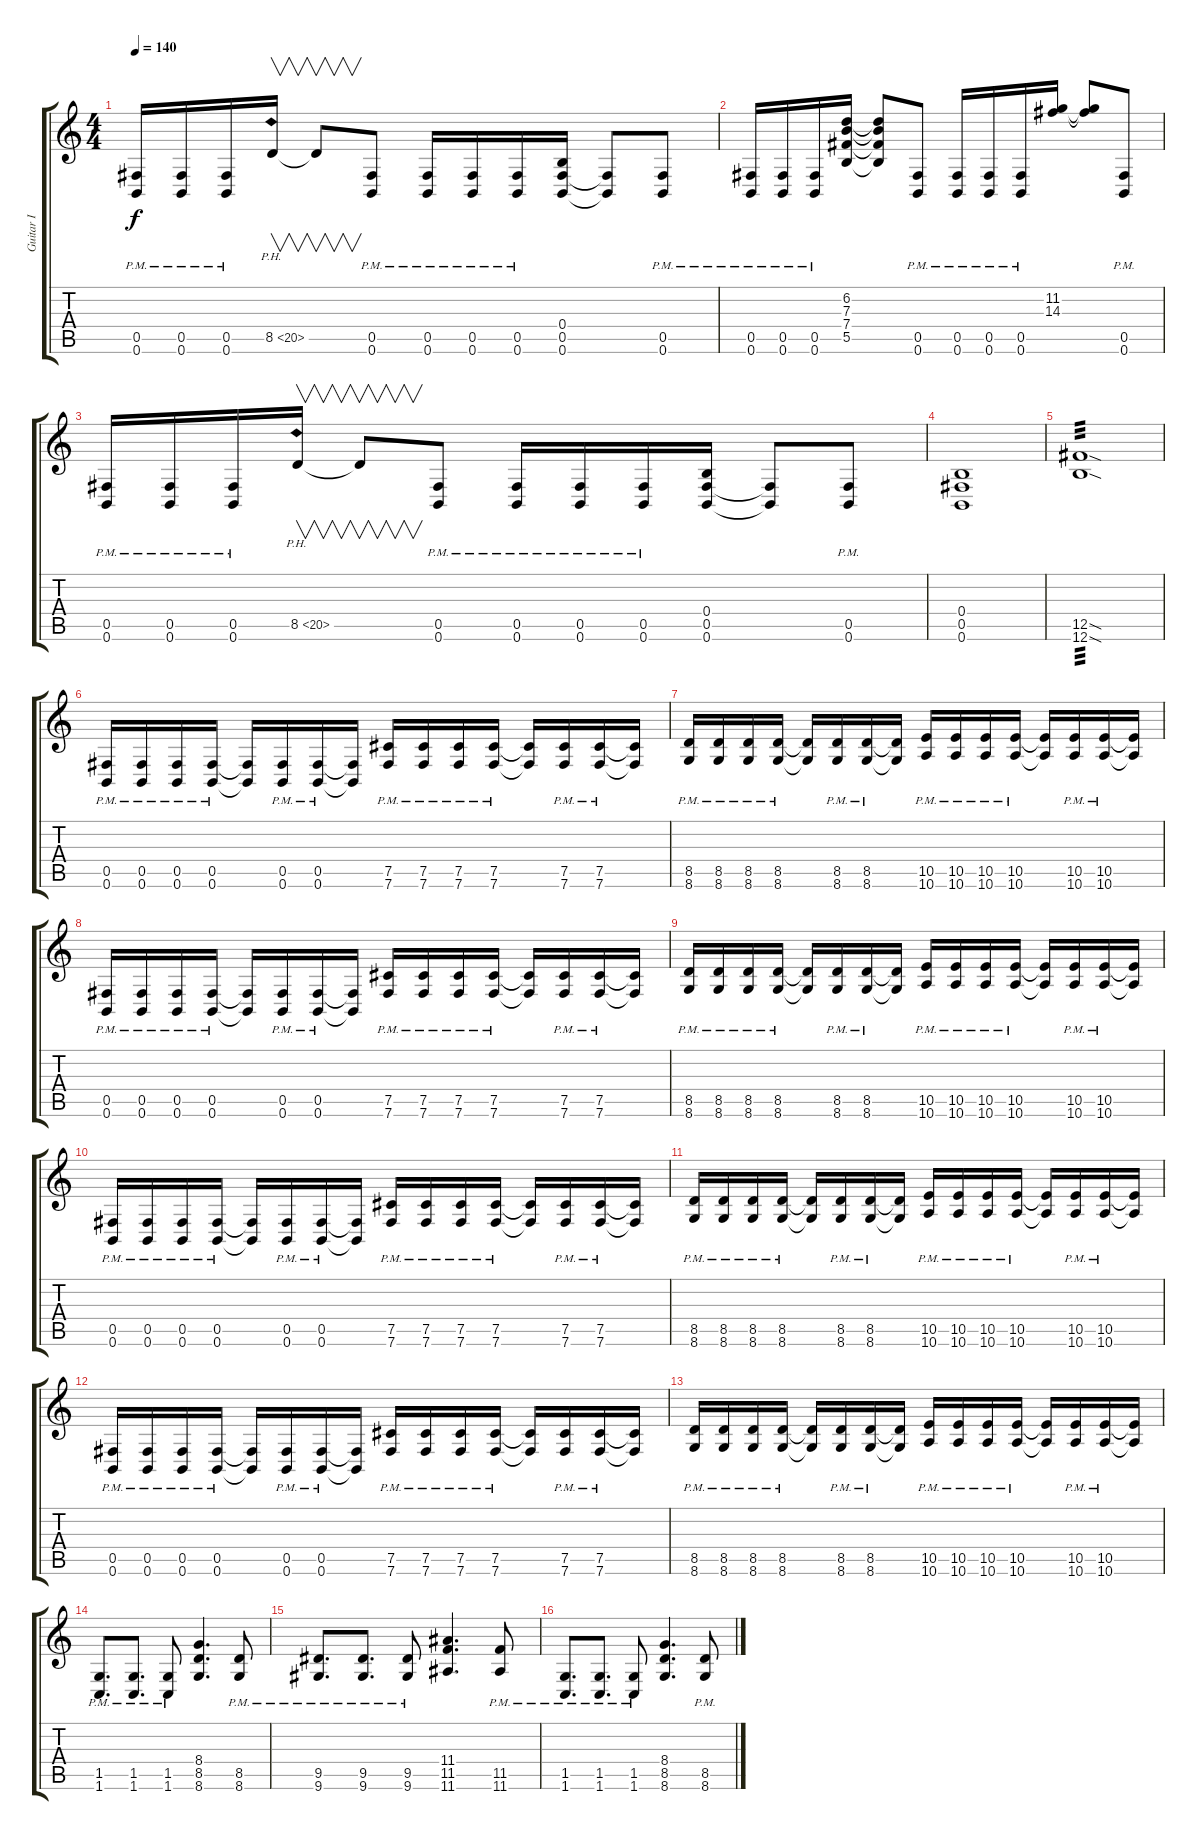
\track ("Guitar I" "Guitar I") {instrument distortionguitar}
\staff {score tabs}
\tuning (Db4 Ab3 E3 B2 Gb2 B1) {hide}
\ts (4 4)
\tempo 140
\clef g2
\ks c
(0.5{pm} 0.6{pm}).16{dy f} (0.5{pm} 0.6{pm}).16 (0.5{pm} 0.6{pm}).16 8.5{ph 12}.16{v} 8.5{t}.8{v} (0.5{pm} 0.6{pm}).8 (0.5{pm} 0.6{pm}).16 (0.5{pm} 0.6{pm}).16 (0.5{pm} 0.6{pm}).16 (0.4 0.5 0.6).16 (0.5{t} 0.6{t}).8 (0.5{pm} 0.6{pm}).8 |
(0.5{pm} 0.6{pm}).16 (0.5{pm} 0.6{pm}).16 (0.5{pm} 0.6{pm}).16 (6.2 7.3 7.4 5.5).16 (6.2{t} 7.3{t} 7.4{t} 5.5{t}).8 (0.5{pm} 0.6{pm}).8 (0.5{pm} 0.6{pm}).16 (0.5{pm} 0.6{pm}).16 (0.5{pm} 0.6{pm}).16 (11.2 14.3).16 (11.2{t} 14.3{t}).8 (0.5{pm} 0.6{pm}).8 |
(0.5{pm} 0.6{pm}).16 (0.5{pm} 0.6{pm}).16 (0.5{pm} 0.6{pm}).16 8.5{ph 12}.16{v} 8.5{t}.8{v} (0.5{pm} 0.6{pm}).8 (0.5{pm} 0.6{pm}).16 (0.5{pm} 0.6{pm}).16 (0.5{pm} 0.6{pm}).16 (0.4 0.5 0.6).16 (0.5{t} 0.6{t}).8 (0.5{pm} 0.6{pm}).8 |
(0.4 0.5 0.6).1 |
(12.5{sod} 12.6{sod}).1{tp 3} |
(0.5{pm} 0.6{pm}).16 (0.5{pm} 0.6{pm}).16 (0.5{pm} 0.6{pm}).16 (0.5{pm} 0.6{pm}).16 (0.5{t} 0.6{t}).16 (0.5{pm} 0.6{pm}).16 (0.5{pm} 0.6{pm}).16 (0.5{t} 0.6{t}).16 (7.5{pm} 7.6{pm}).16 (7.5{pm} 7.6{pm}).16 (7.5{pm} 7.6{pm}).16 (7.5{pm} 7.6{pm}).16 (7.5{t} 7.6{t}).16 (7.5{pm} 7.6{pm}).16 (7.5{pm} 7.6{pm}).16 (7.5{t} 7.6{t}).16 |
(8.5{pm} 8.6{pm}).16 (8.5{pm} 8.6{pm}).16 (8.5{pm} 8.6{pm}).16 (8.5{pm} 8.6{pm}).16 (8.5{t} 8.6{t}).16 (8.5{pm} 8.6{pm}).16 (8.5{pm} 8.6{pm}).16 (8.5{t} 8.6{t}).16 (10.5{pm} 10.6{pm}).16 (10.5{pm} 10.6{pm}).16 (10.5{pm} 10.6{pm}).16 (10.5{pm} 10.6{pm}).16 (10.5{t} 10.6{t}).16 (10.5{pm} 10.6{pm}).16 (10.5{pm} 10.6{pm}).16 (10.5{t} 10.6{t}).16 |
(0.5{pm} 0.6{pm}).16 (0.5{pm} 0.6{pm}).16 (0.5{pm} 0.6{pm}).16 (0.5{pm} 0.6{pm}).16 (0.5{t} 0.6{t}).16 (0.5{pm} 0.6{pm}).16 (0.5{pm} 0.6{pm}).16 (0.5{t} 0.6{t}).16 (7.5{pm} 7.6{pm}).16 (7.5{pm} 7.6{pm}).16 (7.5{pm} 7.6{pm}).16 (7.5{pm} 7.6{pm}).16 (7.5{t} 7.6{t}).16 (7.5{pm} 7.6{pm}).16 (7.5{pm} 7.6{pm}).16 (7.5{t} 7.6{t}).16 |
(8.5{pm} 8.6{pm}).16 (8.5{pm} 8.6{pm}).16 (8.5{pm} 8.6{pm}).16 (8.5{pm} 8.6{pm}).16 (8.5{t} 8.6{t}).16 (8.5{pm} 8.6{pm}).16 (8.5{pm} 8.6{pm}).16 (8.5{t} 8.6{t}).16 (10.5{pm} 10.6{pm}).16 (10.5{pm} 10.6{pm}).16 (10.5{pm} 10.6{pm}).16 (10.5{pm} 10.6{pm}).16 (10.5{t} 10.6{t}).16 (10.5{pm} 10.6{pm}).16 (10.5{pm} 10.6{pm}).16 (10.5{t} 10.6{t}).16 |
(0.5{pm} 0.6{pm}).16 (0.5{pm} 0.6{pm}).16 (0.5{pm} 0.6{pm}).16 (0.5{pm} 0.6{pm}).16 (0.5{t} 0.6{t}).16 (0.5{pm} 0.6{pm}).16 (0.5{pm} 0.6{pm}).16 (0.5{t} 0.6{t}).16 (7.5{pm} 7.6{pm}).16 (7.5{pm} 7.6{pm}).16 (7.5{pm} 7.6{pm}).16 (7.5{pm} 7.6{pm}).16 (7.5{t} 7.6{t}).16 (7.5{pm} 7.6{pm}).16 (7.5{pm} 7.6{pm}).16 (7.5{t} 7.6{t}).16 |
(8.5{pm} 8.6{pm}).16 (8.5{pm} 8.6{pm}).16 (8.5{pm} 8.6{pm}).16 (8.5{pm} 8.6{pm}).16 (8.5{t} 8.6{t}).16 (8.5{pm} 8.6{pm}).16 (8.5{pm} 8.6{pm}).16 (8.5{t} 8.6{t}).16 (10.5{pm} 10.6{pm}).16 (10.5{pm} 10.6{pm}).16 (10.5{pm} 10.6{pm}).16 (10.5{pm} 10.6{pm}).16 (10.5{t} 10.6{t}).16 (10.5{pm} 10.6{pm}).16 (10.5{pm} 10.6{pm}).16 (10.5{t} 10.6{t}).16 |
(0.5{pm} 0.6{pm}).16 (0.5{pm} 0.6{pm}).16 (0.5{pm} 0.6{pm}).16 (0.5{pm} 0.6{pm}).16 (0.5{t} 0.6{t}).16 (0.5{pm} 0.6{pm}).16 (0.5{pm} 0.6{pm}).16 (0.5{t} 0.6{t}).16 (7.5{pm} 7.6{pm}).16 (7.5{pm} 7.6{pm}).16 (7.5{pm} 7.6{pm}).16 (7.5{pm} 7.6{pm}).16 (7.5{t} 7.6{t}).16 (7.5{pm} 7.6{pm}).16 (7.5{pm} 7.6{pm}).16 (7.5{t} 7.6{t}).16 |
(8.5{pm} 8.6{pm}).16 (8.5{pm} 8.6{pm}).16 (8.5{pm} 8.6{pm}).16 (8.5{pm} 8.6{pm}).16 (8.5{t} 8.6{t}).16 (8.5{pm} 8.6{pm}).16 (8.5{pm} 8.6{pm}).16 (8.5{t} 8.6{t}).16 (10.5{pm} 10.6{pm}).16 (10.5{pm} 10.6{pm}).16 (10.5{pm} 10.6{pm}).16 (10.5{pm} 10.6{pm}).16 (10.5{t} 10.6{t}).16 (10.5{pm} 10.6{pm}).16 (10.5{pm} 10.6{pm}).16 (10.5{t} 10.6{t}).16 |
(1.5{pm} 1.6{pm}).8{d} (1.5{pm} 1.6{pm}).8{d} (1.5{pm} 1.6{pm}).8 (8.4 8.5 8.6).4{d} (8.5{pm} 8.6{pm}).8 |
(9.5{pm} 9.6{pm}).8{d} (9.5{pm} 9.6{pm}).8{d} (9.5{pm} 9.6{pm}).8 (11.4 11.5 11.6).4{d} (11.5{pm} 11.6{pm}).8 |
(1.5{pm} 1.6{pm}).8{d} (1.5{pm} 1.6{pm}).8{d} (1.5{pm} 1.6{pm}).8 (8.4 8.5 8.6).4{d} (8.5{pm} 8.6{pm}).8
